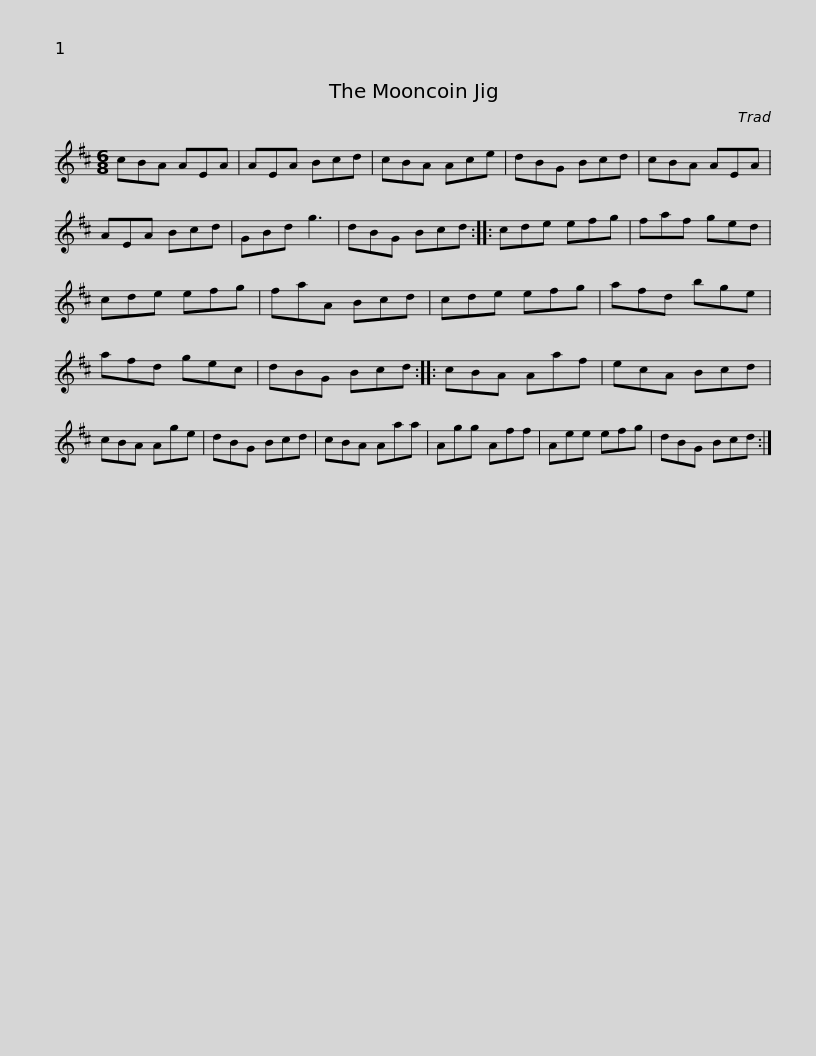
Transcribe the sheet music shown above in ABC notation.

X:1
L:1/8
M:6/8
I:linebreak $
K:D
V:1 treble
V:1
 cBA AEA | AEA Bcd | cBA Ace | dBG Bcd |$ cBA AEA | %5
 AEA Bcd | GBd g3 | dBG Bcd ::$ cde efg | faf ged | %10
 cde efg | faA Bcd |$ cde efg | afd bge | afd gec | %15
 dBG Bcd ::$ cBA Aaf | ecA Bcd | cBA Age | dBG Bcd |$ %20
 cBA Aaa | Agg Aff | Aee efg | dBG Bcd :| %24
